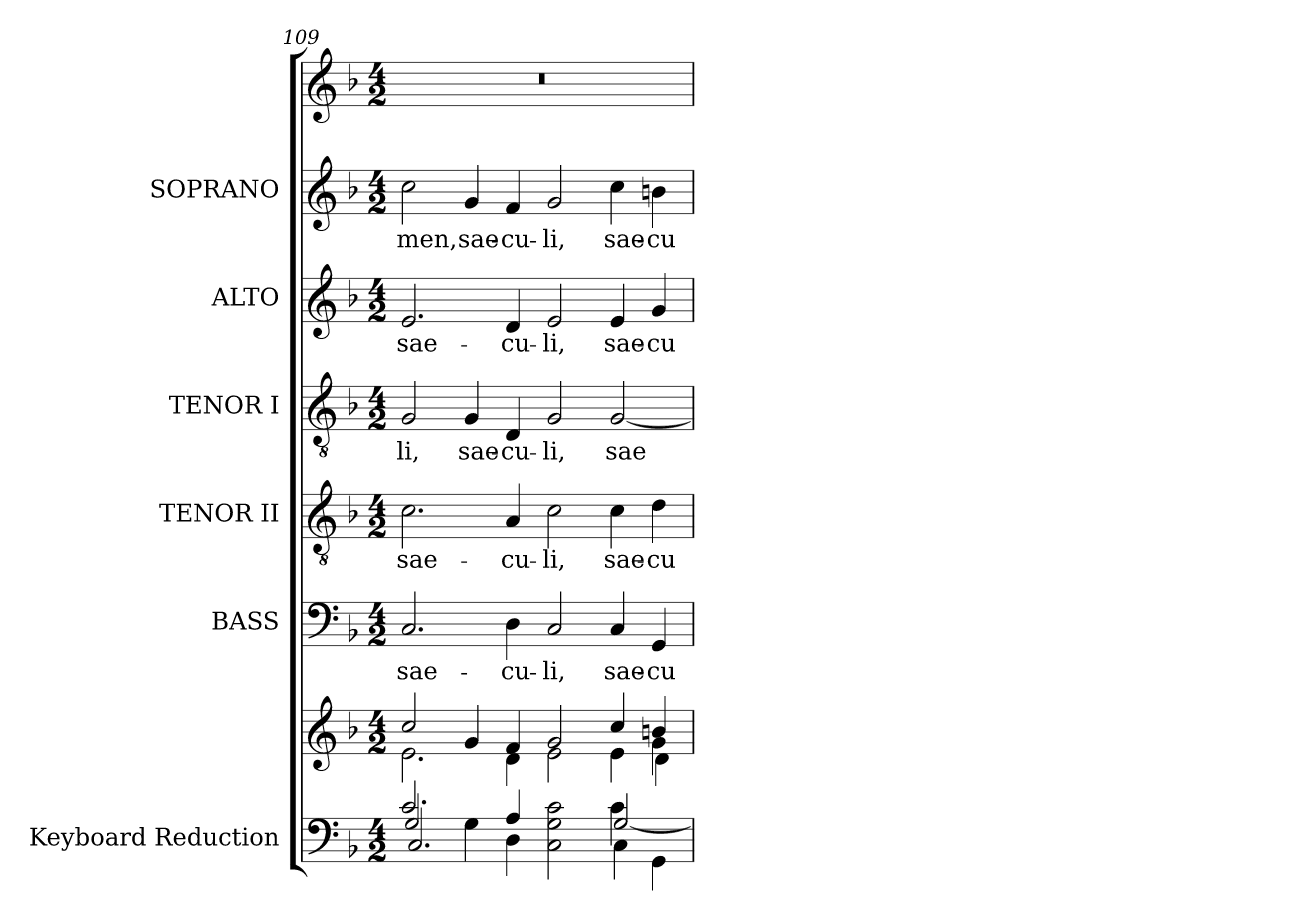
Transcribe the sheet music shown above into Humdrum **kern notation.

**kern	**kern	**kern	**text	**kern	**text	**kern	**text	**kern	**text	**kern	**text	**kern
*part7	*part7	*part6	*part6	*part5	*part5	*part4	*part4	*part3	*part3	*part2	*part2	*part1
*staff8	*staff7	*staff6	*staff6	*staff5	*staff5	*staff4	*staff4	*staff3	*staff3	*staff2	*staff2	*staff1
*I"Keyboard Reduction	*	*I"BASS	*	*I"TENOR II	*	*I"TENOR I	*	*I"ALTO	*	*I"SOPRANO	*	*
*I'Reduc.	*	*I'B.	*	*I'T. II	*	*I'T. I	*	*I'A.	*	*I'S.	*	*
!!LO:PB:g=z
*clefF4	*clefG2	*clefF4	*	*clefGv2	*	*clefGv2	*	*clefG2	*	*clefG2	*	*clefG2
*	*	*	*	*ITrd7c12	*	*ITrd7c12	*	*	*	*	*	*
*k[b-]	*k[b-]	*k[b-]	*	*k[b-]	*	*k[b-]	*	*k[b-]	*	*k[b-]	*	*k[b-]
*F:	*F:	*F:	*	*F:	*	*F:	*	*F:	*	*F:	*	*F:
*M4/2	*M4/2	*M4/2	*	*M4/2	*	*M4/2	*	*M4/2	*	*M4/2	*	*M4/2
=109	=109	=109	=109	=109	=109	=109	=109	=109	=109	=109	=109	=109
*^	*^	*	*	*	*	*	*	*	*	*	*	*
*	*^	*	*^	*	*	*	*	*	*	*	*	*	*	*
!	!	!	!	!	!	!	!LO:LY:b:color=#000000	!	!	!	!	!	!	!	!	!
!	!	!	!	!	!	!	!	!	!LO:LY:b:color=#000000	!	!	!	!	!	!	!
!	!	!	!	!	!	!	!	!	!	!	!LO:LY:b:color=#000000	!	!	!	!	!
!	!	!	!	!	!	!	!	!	!	!	!	!	!LO:LY:b:color=#000000	!	!	!
!	!	!	!	!	!	!	!	!	!	!	!	!	!	!	!LO:LY:b:color=#000000	!LO:N:vis=1
2.ci/	2Gi/	2.Ci/	2cci/	2.ei\	1..ryy	2.Ci/	sae-	2.Ci\	sae-	2GGi/	-li,	2.ei/	sae-	2cci\	-men,	0r
!	!	!	!	!	!	!	!	!	!	!	!LO:LY:b:color=#000000	!	!	!	!	!
!	!	!	!	!	!	!	!	!	!	!	!	!	!	!	!LO:LY:b:color=#000000	!
.	4Gi\	.	4gi/	.	.	.	.	.	.	4GGi/	sae-	.	.	4gi/	sae-	.
!	!	!	!	!	!	!	!LO:LY:b:color=#000000	!	!	!	!	!	!	!	!	!
!	!	!	!	!	!	!	!	!	!LO:LY:b:color=#000000	!	!	!	!	!	!	!
!	!	!	!	!	!	!	!	!	!	!	!LO:LY:b:color=#000000	!	!	!	!	!
!	!	!	!	!	!	!	!	!	!	!	!	!	!LO:LY:b:color=#000000	!	!	!
!	!	!	!	!	!	!	!	!	!	!	!	!	!	!	!LO:LY:b:color=#000000	!
4Ai/	4Di\	4ryy	4fi/	4di\	.	4Di\	-cu-	4AAi/	-cu-	4DDi/	-cu-	4di/	-cu-	4fi/	-cu-	.
!	!	!	!	!	!	!	!LO:LY:b:color=#000000	!	!	!	!	!	!	!	!	!
!	!	!	!	!	!	!	!	!	!LO:LY:b:color=#000000	!	!	!	!	!	!	!
!	!	!	!	!	!	!	!	!	!	!	!LO:LY:b:color=#000000	!	!	!	!	!
!	!	!	!	!	!	!	!	!	!	!	!	!	!LO:LY:b:color=#000000	!	!	!
!	!	!	!	!	!	!	!	!	!	!	!	!	!	!	!LO:LY:b:color=#000000	!
2Ci\ 2Gi 2ci	2ryy	2ryy	2gi/	2ei\	.	2Ci/	-li,	2Ci\	-li,	2GGi/	-li,	2ei/	-li,	2gi/	-li,	.
!	!	!	!	!	!	!	!LO:LY:b:color=#000000	!	!	!	!	!	!	!	!	!
!	!	!	!	!	!	!	!	!	!LO:LY:b:color=#000000	!	!	!	!	!	!	!
!	!	!	!	!	!	!	!	!	!	!	!LO:LY:b:color=#000000	!	!	!	!	!
!	!	!	!	!	!	!	!	!	!	!	!	!	!LO:LY:b:color=#000000	!	!	!
!	!	!	!	!	!	!	!	!	!	!	!	!	!	!	!LO:LY:b:color=#000000	!
4ci\	[2Gi/	4Ci\	4cci/	4ei\	.	4Ci/	sae-	4Ci\	sae-	[2GGi/	sae-	4ei/	sae-	4cci\	sae-	.
!	!	!	!	!	!	!	!LO:LY:b:color=#000000	!	!	!	!	!	!	!	!	!
!	!	!	!	!	!	!	!	!	!LO:LY:b:color=#000000	!	!	!	!	!	!	!
!	!	!	!	!	!	!	!	!	!	!	!	!	!LO:LY:b:color=#000000	!	!	!
!	!	!	!	!	!	!	!	!	!	!	!	!	!	!	!LO:LY:b:color=#000000	!
4ryy	.	4GGi\	4bni/	4gi\	4di\	4GGi/	-cu-	4Di\	-cu-	.	.	4gi/	-cu-	4bni\	-cu-	.
*v	*v	*v	*	*	*	*	*	*	*	*	*	*	*	*	*	*
*	*v	*v	*v	*	*	*	*	*	*	*	*	*	*	*
=	=	=	=	=	=	=	=	=	=	=	=	=
*-	*-	*-	*-	*-	*-	*-	*-	*-	*-	*-	*-	*-
